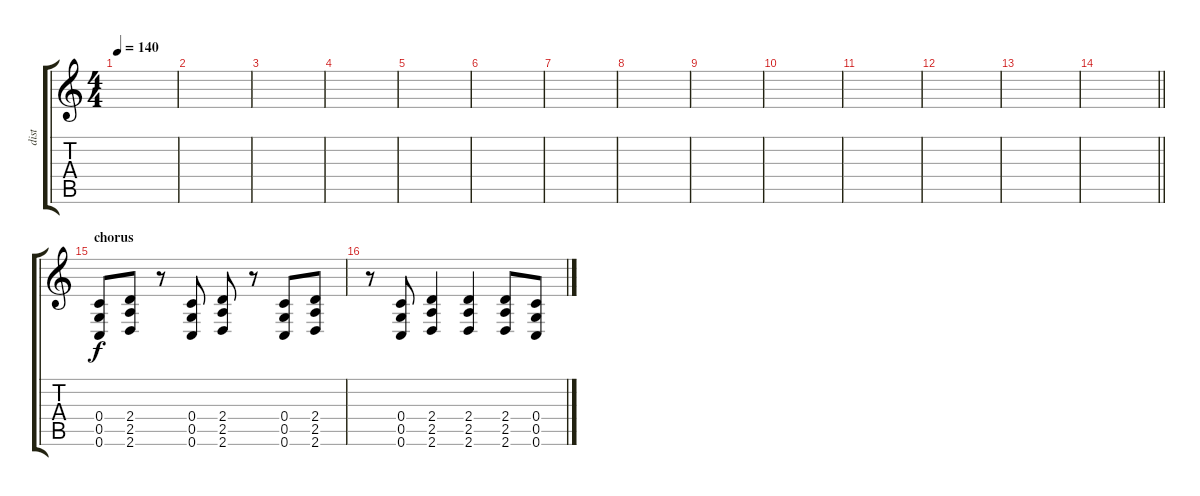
\track ("dist" "dist") {instrument distortionguitar}
\staff {score tabs}
\tuning (D4 A3 F3 C3 G2 C2) {hide}
\ts (4 4)
\tempo 140
\clef g2
\ks c
|
|
|
|
|
|
|
|
|
|
|
|
|
\barLineRight lightlight
|
\section ("" "chorus")
(0.4 0.5 0.6).8 (2.4 2.5 2.6).8 r.8 (0.4 0.5 0.6).8 (2.4 2.5 2.6).8 r.8 (0.4 0.5 0.6).8 (2.4 2.5 2.6).8 |
r.8 (0.4 0.5 0.6).8 (2.4 2.5 2.6).4 (2.4 2.5 2.6).4 (2.4 2.5 2.6).8 (0.4 0.5 0.6).8
